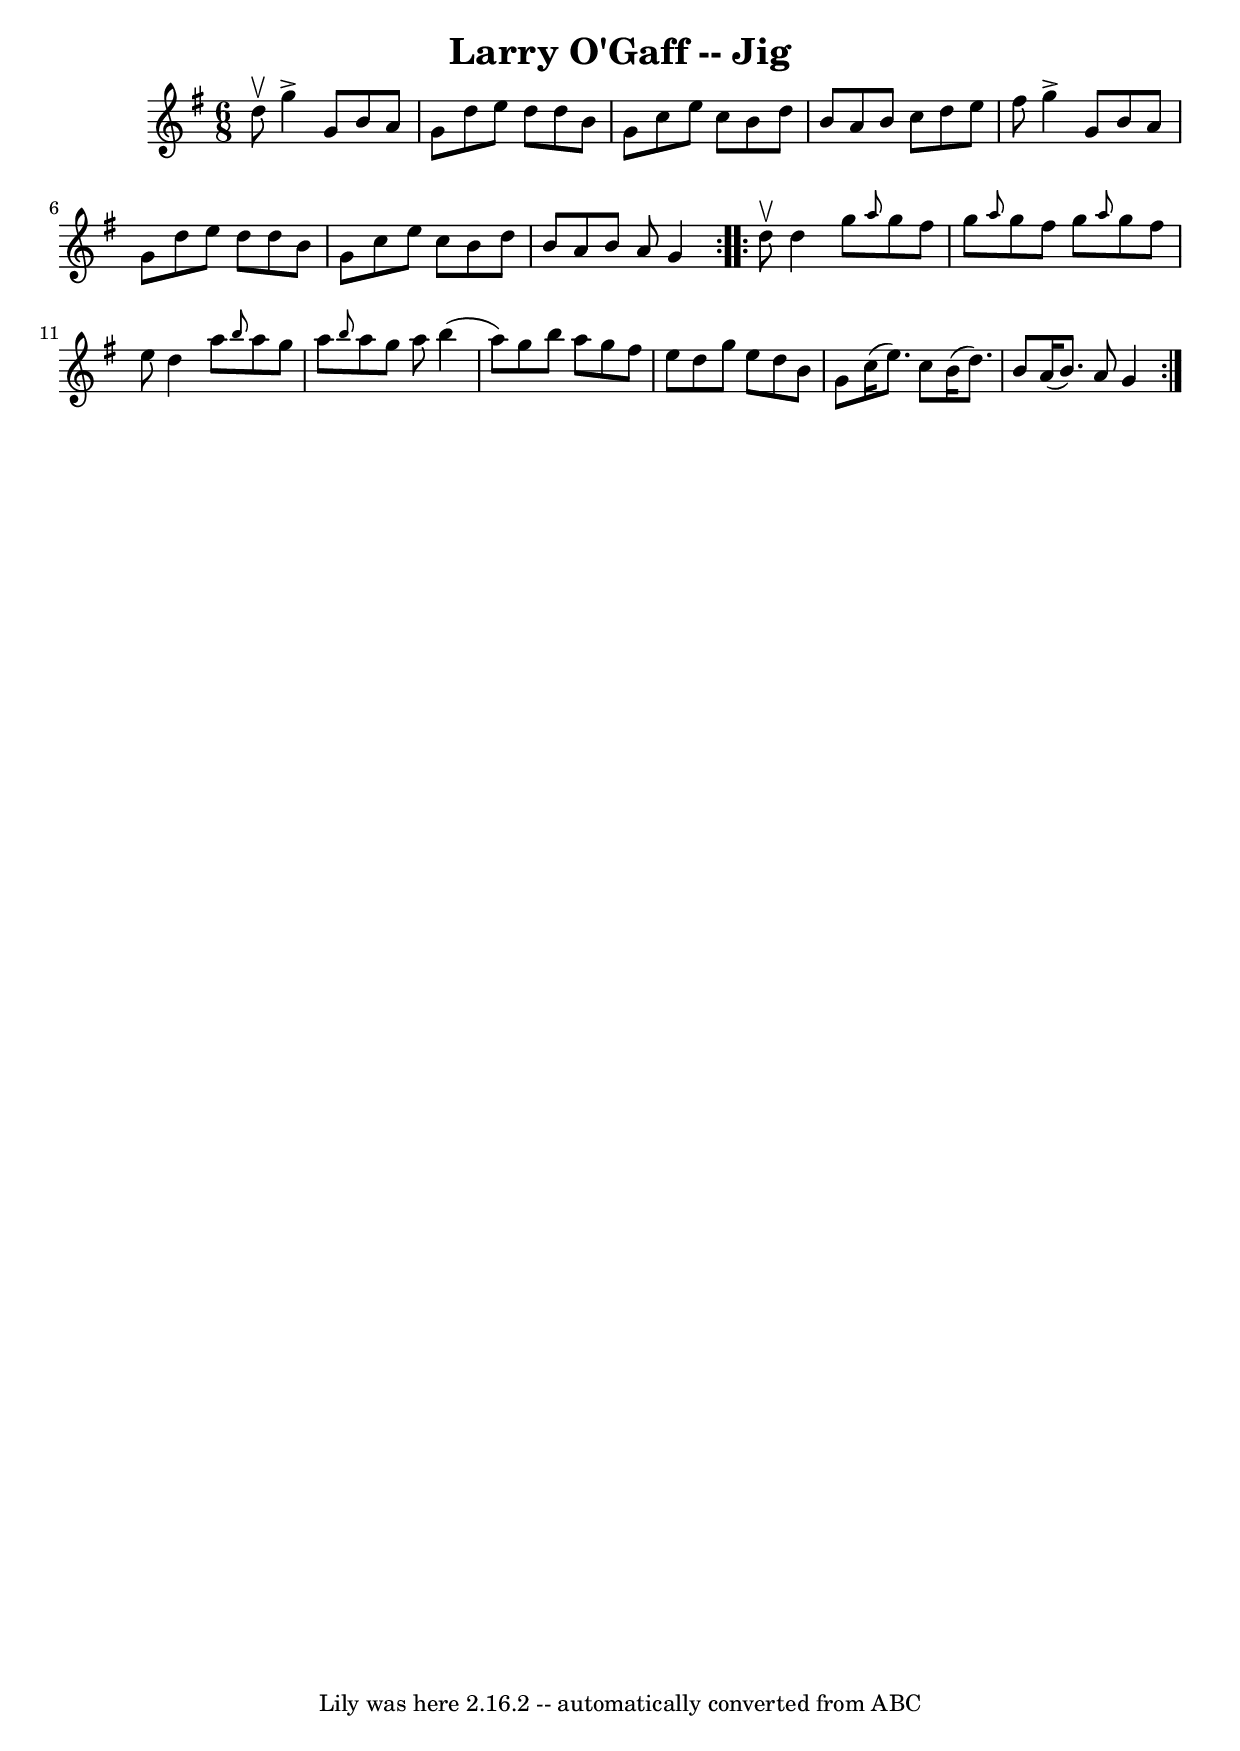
\version "2.16.2"
\include "Mammoth.ily"
\header {
  %% book = "Ryan's Mammoth Collection"
 crossRefNumber = "1"
 footnotes = "\\\\89 466"
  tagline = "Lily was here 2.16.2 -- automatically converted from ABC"
  title = "Larry O'Gaff -- Jig"

}
voicedefault =  {



  \repeat volta 2 {

    \time 6/8 
    \key g \major d''8^\upbow  |
 g''4^\accent g'8 b'8 a'8 g'8     |
 d''8 e''8 d''8 d''8 b'8 g'8     |
 c''8 e''8 c''8 b'8 d''8 b'8    |
 a'8 b'8 c''8 d''8 e''8 fis''8     |
 g''4^\accent g'8 b'8 a'8 g'8     |
 d''8 e''8 d''8 d''8 b'8 g'8    |
 c''8 e''8 c''8 b'8 d''8 b'8     |
 a'8 b'8 a'8    
 g'4  
  }     
  \repeat volta 2 { d''8^\upbow  |
 d''4 g''8  
    \grace { a''8   	   } g''8 fis''8 g''8     |
    \grace { a''8  
	   }   
 g''8 fis''8 g''8  \grace { a''8   			     } g''8 fis''8 e''8      |
 d''4 a''8  \grace { b''8   		      } a''8 g''8 a''8     |
    
    \grace { b''8   	   } a''8 g''8 a''8 b''4 (a''8)    |
 g''8 b''8 a''8 g''8 fis''8 e''8     |
 d''8 g''8 e''8 d''8 b'8 g'8     |
 c''16 (e''8.) c''8 b'16 ( d''8.) b'8     |
 a'16 (b'8.) a'8 g'4    
  }   

}

\score{
  <<

    \context Staff="default"
    {
      \voicedefault 
      
    }

  >>
  \layout {
    
  }
  \midi {
  }

}
